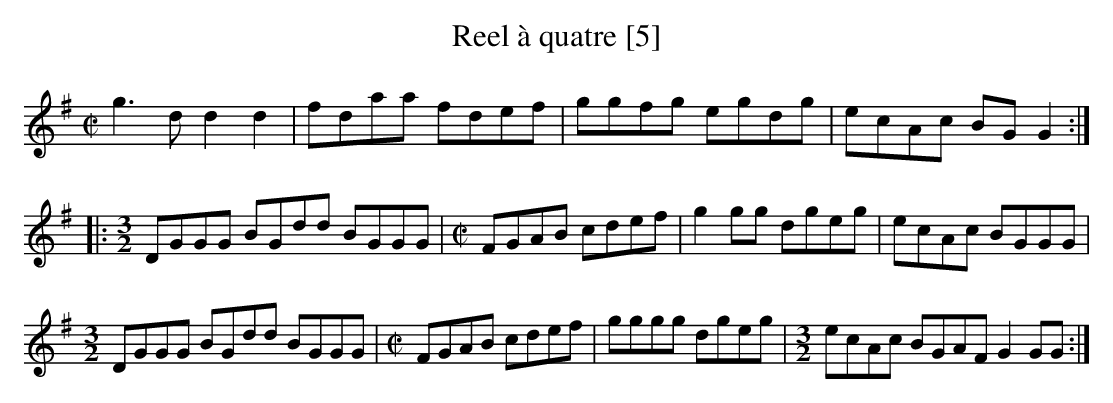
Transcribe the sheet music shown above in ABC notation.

X:1
T:Reel à quatre [5]
M:C|
L:1/8
K:G
g3d d2d2|fdaa fdef|ggfg egdg|ecAc BGG2:|
|:[M:3/2]DGGG BGdd BGGG|[M:C|]FGAB cdef|g2gg dgeg|ecAc BGGG|
[M:3/2]DGGG BGdd BGGG|[M:C|]FGAB cdef|gggg dgeg|[M:3/2]ecAc BGAF G2 GG:|
